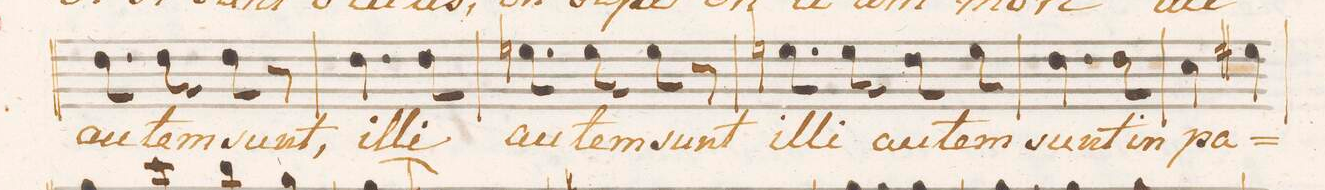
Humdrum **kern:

**kern	**text
*I"Alto.	*
*clefC3	*
*k[f#]	*
*M2/4	*
8.e\	au-
16e\	-tem
8e\	sunt,
8r	.
=35	=35
4.e\	il-
8e\	-li
=36	=36
8.fn\	au-
16f\	-tem
8f\	sunt
8r	.
=37	=37
8.fn\	il-
16f\	-li
8e\	au-
8f\	-tem
=38	=38
4.e\	sunt
8e\	in
=39	=39
4d\	pa-
4f#X\	.
=40	=40
*-	*-
